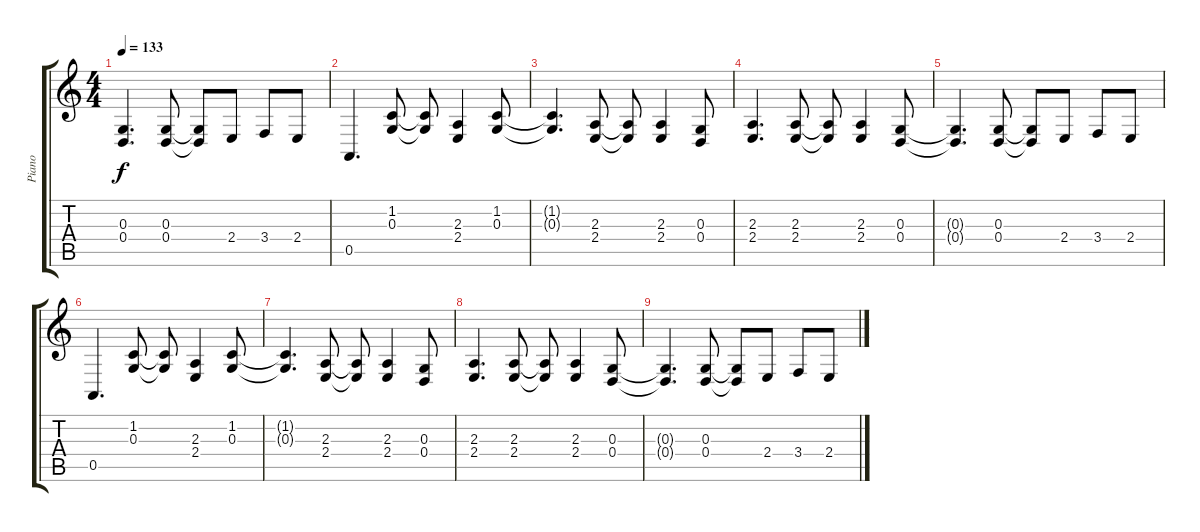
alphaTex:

\track ("Piano" "Piano") {instrument brightacousticpiano}
\staff {score tabs}
\tuning (E4 B3 G3 D3 A2 E2) {hide}
\ts (4 4)
\tempo 133
\clef g2
\ks c
(0.3{t} 0.4{t}).4{d dy f} (0.3 0.4).8 (0.3{t} 0.4{t}).8 2.4.8 3.4.8 2.4.8 |
0.5.4{d} (1.2 0.3).8 (1.2{t} 0.3{t}).8 (2.3 2.4).4 (1.2 0.3).8 |
(1.2{t} 0.3{t}).4{d} (2.3 2.4).8 (2.3{t} 2.4{t}).8 (2.3 2.4).4 (0.3 0.4).8 |
(2.3 2.4).4{d} (2.3 2.4).8 (2.3{t} 2.4{t}).8 (2.3 2.4).4 (0.3 0.4).8 |
(0.3{t} 0.4{t}).4{d} (0.3 0.4).8 (0.3{t} 0.4{t}).8 2.4.8 3.4.8 2.4.8 |
0.5.4{d} (1.2 0.3).8 (1.2{t} 0.3{t}).8 (2.3 2.4).4 (1.2 0.3).8 |
(1.2{t} 0.3{t}).4{d} (2.3 2.4).8 (2.3{t} 2.4{t}).8 (2.3 2.4).4 (0.3 0.4).8 |
(2.3 2.4).4{d} (2.3 2.4).8 (2.3{t} 2.4{t}).8 (2.3 2.4).4 (0.3 0.4).8 |
(0.3{t} 0.4{t}).4{d} (0.3 0.4).8 (0.3{t} 0.4{t}).8 2.4.8 3.4.8 2.4.8
